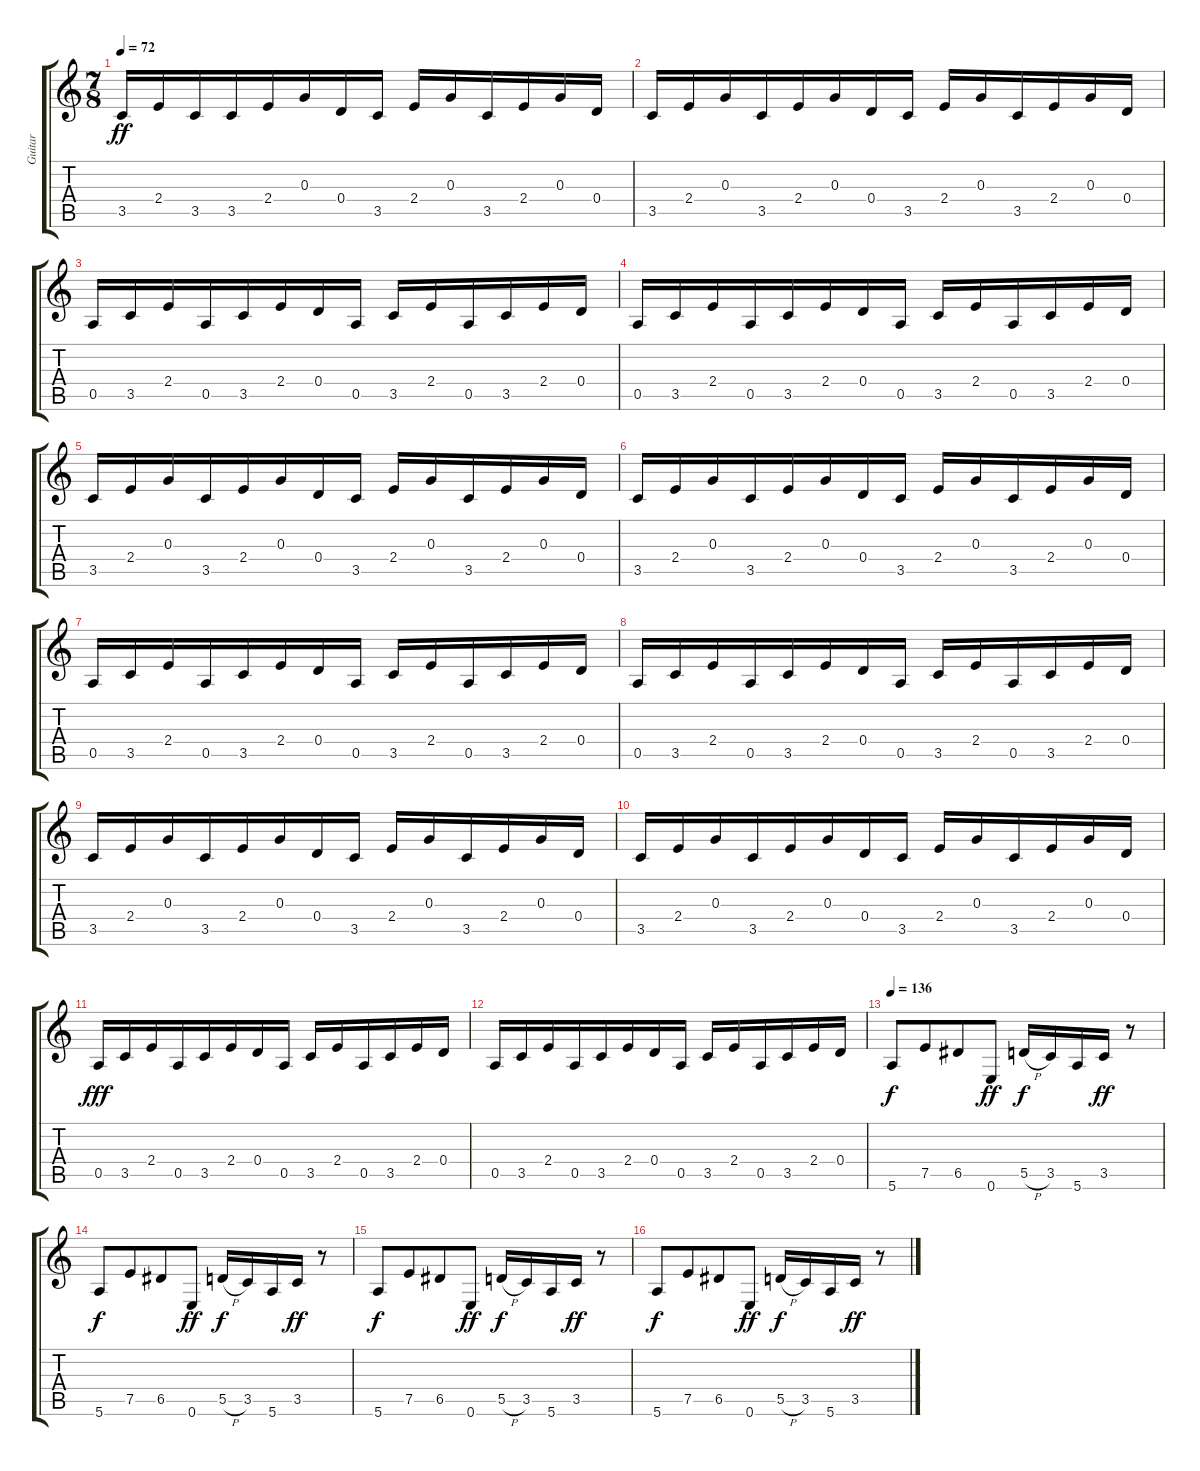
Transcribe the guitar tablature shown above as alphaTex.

\track ("Guitar" "Guitar") {instrument electricguitarclean}
\staff {score tabs}
\tuning (E4 B3 G3 D3 A2 E2) {hide}
\ts (7 8)
\tempo 72
\clef g2
\ks c
3.5.16{dy ff instrument electricguitarmuted} 2.4.16 3.5.16 3.5.16 2.4.16 0.3.16 0.4.16 3.5.16 2.4.16 0.3.16 3.5.16 2.4.16 0.3.16 0.4.16 |
3.5.16 2.4.16 0.3.16 3.5.16 2.4.16 0.3.16 0.4.16 3.5.16 2.4.16 0.3.16 3.5.16 2.4.16 0.3.16 0.4.16 |
0.5.16 3.5.16 2.4.16 0.5.16 3.5.16 2.4.16 0.4.16 0.5.16 3.5.16 2.4.16 0.5.16 3.5.16 2.4.16 0.4.16 |
0.5.16 3.5.16 2.4.16 0.5.16 3.5.16 2.4.16 0.4.16 0.5.16 3.5.16 2.4.16 0.5.16 3.5.16 2.4.16 0.4.16 |
3.5.16 2.4.16 0.3.16 3.5.16 2.4.16 0.3.16 0.4.16 3.5.16 2.4.16 0.3.16 3.5.16 2.4.16 0.3.16 0.4.16 |
3.5.16 2.4.16 0.3.16 3.5.16 2.4.16 0.3.16 0.4.16 3.5.16 2.4.16 0.3.16 3.5.16 2.4.16 0.3.16 0.4.16 |
0.5.16 3.5.16 2.4.16 0.5.16 3.5.16 2.4.16 0.4.16 0.5.16 3.5.16 2.4.16 0.5.16 3.5.16 2.4.16 0.4.16 |
0.5.16 3.5.16 2.4.16 0.5.16 3.5.16 2.4.16 0.4.16 0.5.16 3.5.16 2.4.16 0.5.16 3.5.16 2.4.16 0.4.16 |
3.5.16 2.4.16 0.3.16 3.5.16 2.4.16 0.3.16 0.4.16 3.5.16 2.4.16 0.3.16 3.5.16 2.4.16 0.3.16 0.4.16 |
3.5.16 2.4.16 0.3.16 3.5.16 2.4.16 0.3.16 0.4.16 3.5.16 2.4.16 0.3.16 3.5.16 2.4.16 0.3.16 0.4.16 |
0.5.16{dy fff instrument overdrivenguitar} 3.5.16 2.4.16 0.5.16 3.5.16 2.4.16 0.4.16 0.5.16 3.5.16 2.4.16 0.5.16 3.5.16 2.4.16 0.4.16 |
0.5.16 3.5.16 2.4.16 0.5.16 3.5.16 2.4.16 0.4.16 0.5.16 3.5.16 2.4.16 0.5.16 3.5.16 2.4.16 0.4.16 |
\tempo 136
5.6.8{dy f} 7.5.8 6.5.8 0.6.8{dy ff} 5.5{h}.16{dy f} 3.5.16 5.6.16 3.5.16{dy ff} r.8 |
5.6.8{dy f} 7.5.8 6.5.8 0.6.8{dy ff} 5.5{h}.16{dy f} 3.5.16 5.6.16 3.5.16{dy ff} r.8 |
5.6.8{dy f} 7.5.8 6.5.8 0.6.8{dy ff} 5.5{h}.16{dy f} 3.5.16 5.6.16 3.5.16{dy ff} r.8 |
5.6.8{dy f} 7.5.8 6.5.8 0.6.8{dy ff} 5.5{h}.16{dy f} 3.5.16 5.6.16 3.5.16{dy ff} r.8
